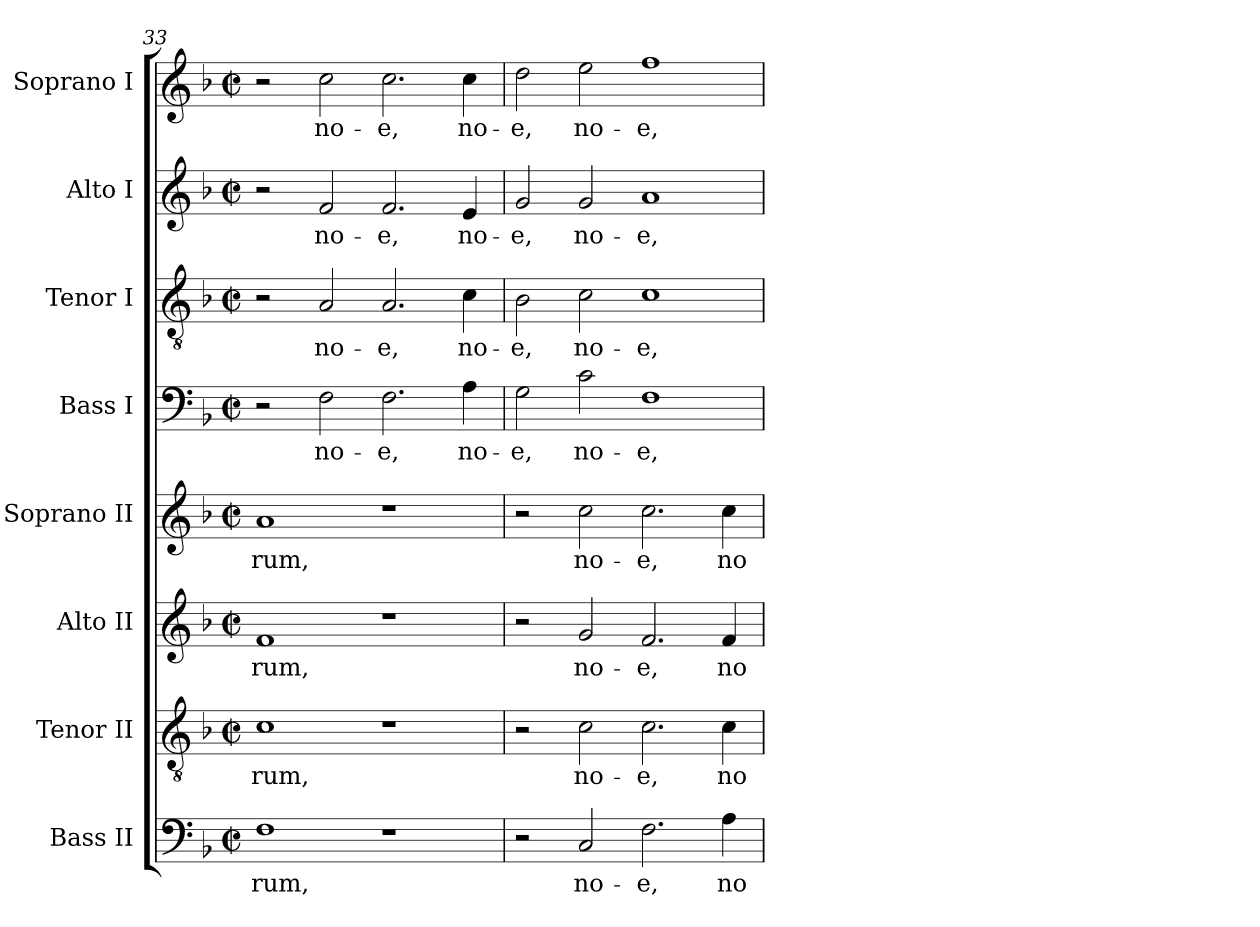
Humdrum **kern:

**kern	**text	**kern	**text	**kern	**text	**kern	**text	**kern	**text	**kern	**text	**kern	**text	**kern	**text
*part8	*part8	*part7	*part7	*part6	*part6	*part5	*part5	*part4	*part4	*part3	*part3	*part2	*part2	*part1	*part1
*staff8	*staff8	*staff7	*staff7	*staff6	*staff6	*staff5	*staff5	*staff4	*staff4	*staff3	*staff3	*staff2	*staff2	*staff1	*staff1
*I"Bass II	*	*I"Tenor II	*	*I"Alto II	*	*I"Soprano II	*	*I"Bass I	*	*I"Tenor I	*	*I"Alto I	*	*I"Soprano I	*
*I'B. II	*	*I'T. II	*	*I'A. II	*	*	*	*I'B. I	*	*I'T. I	*	*I'A. I	*	*	*
!!LO:PB:g=z
*clefF4	*	*clefGv2	*	*clefG2	*	*clefG2	*	*clefF4	*	*clefGv2	*	*clefG2	*	*clefG2	*
*	*	*ITrd7c12	*	*	*	*	*	*	*	*ITrd7c12	*	*	*	*	*
*k[b-]	*	*k[b-]	*	*k[b-]	*	*k[b-]	*	*k[b-]	*	*k[b-]	*	*k[b-]	*	*k[b-]	*
*F:	*	*F:	*	*F:	*	*F:	*	*F:	*	*F:	*	*F:	*	*F:	*
*M2/2	*	*M2/2	*	*M2/2	*	*M2/2	*	*M2/2	*	*M2/2	*	*M2/2	*	*M2/2	*
*met(c|)	*	*met(c|)	*	*met(c|)	*	*met(c|)	*	*met(c|)	*	*met(c|)	*	*met(c|)	*	*met(c|)	*
=33	=33	=33	=33	=33	=33	=33	=33	=33	=33	=33	=33	=33	=33	=33	=33
!	!LO:LY:b:color=#000000	!	!	!	!	!	!	!	!	!	!	!	!	!	!
!	!	!	!LO:LY:b:color=#000000	!	!	!	!	!	!	!	!	!	!	!	!
!	!	!	!	!	!LO:LY:b:color=#000000	!	!	!	!	!	!	!	!	!	!
!	!	!	!	!	!	!	!LO:LY:b:color=#000000	!	!	!	!	!	!	!	!
1Fi	-rum,	1Ci	-rum,	1fi	-rum,	1ai	-rum,	2r	.	2r	.	2r	.	2r	.
!	!	!	!	!	!	!	!	!	!LO:LY:b:color=#000000	!	!	!	!	!	!
!	!	!	!	!	!	!	!	!	!	!	!LO:LY:b:color=#000000	!	!	!	!
!	!	!	!	!	!	!	!	!	!	!	!	!	!LO:LY:b:color=#000000	!	!
!	!	!	!	!	!	!	!	!	!	!	!	!	!	!	!LO:LY:b:color=#000000
.	.	.	.	.	.	.	.	2Fi\	no-	2AAi/	no-	2fi/	no-	2cci\	no-
!	!	!	!	!	!	!	!	!	!LO:LY:b:color=#000000	!	!	!	!	!	!
!	!	!	!	!	!	!	!	!	!	!	!LO:LY:b:color=#000000	!	!	!	!
!	!	!	!	!	!	!	!	!	!	!	!	!	!LO:LY:b:color=#000000	!	!
!	!	!	!	!	!	!	!	!	!	!	!	!	!	!	!LO:LY:b:color=#000000
1r	.	1r	.	1r	.	1r	.	2.Fi\	-e,	2.AAi/	-e,	2.fi/	-e,	2.cci\	-e,
!	!	!	!	!	!	!	!	!	!LO:LY:b:color=#000000	!	!	!	!	!	!
!	!	!	!	!	!	!	!	!	!	!	!LO:LY:b:color=#000000	!	!	!	!
!	!	!	!	!	!	!	!	!	!	!	!	!	!LO:LY:b:color=#000000	!	!
!	!	!	!	!	!	!	!	!	!	!	!	!	!	!	!LO:LY:b:color=#000000
.	.	.	.	.	.	.	.	4Ai\	no-	4Ci\	no-	4ei/	no-	4cci\	no-
=34	=34	=34	=34	=34	=34	=34	=34	=34	=34	=34	=34	=34	=34	=34	=34
!	!	!	!	!	!	!	!	!	!LO:LY:b:color=#000000	!	!	!	!	!	!
!	!	!	!	!	!	!	!	!	!	!	!LO:LY:b:color=#000000	!	!	!	!
!	!	!	!	!	!	!	!	!	!	!	!	!	!LO:LY:b:color=#000000	!	!
!	!	!	!	!	!	!	!	!	!	!	!	!	!	!	!LO:LY:b:color=#000000
2r	.	2r	.	2r	.	2r	.	2Gi\	-e,	2BB-i\	-e,	2gi/	-e,	2ddi\	-e,
!	!LO:LY:b:color=#000000	!	!	!	!	!	!	!	!	!	!	!	!	!	!
!	!	!	!LO:LY:b:color=#000000	!	!	!	!	!	!	!	!	!	!	!	!
!	!	!	!	!	!LO:LY:b:color=#000000	!	!	!	!	!	!	!	!	!	!
!	!	!	!	!	!	!	!LO:LY:b:color=#000000	!	!	!	!	!	!	!	!
!	!	!	!	!	!	!	!	!	!LO:LY:b:color=#000000	!	!	!	!	!	!
!	!	!	!	!	!	!	!	!	!	!	!LO:LY:b:color=#000000	!	!	!	!
!	!	!	!	!	!	!	!	!	!	!	!	!	!LO:LY:b:color=#000000	!	!
!	!	!	!	!	!	!	!	!	!	!	!	!	!	!	!LO:LY:b:color=#000000
2Ci/	no-	2Ci\	no-	2gi/	no-	2cci\	no-	2ci\	no-	2Ci\	no-	2gi/	no-	2eei\	no-
!	!LO:LY:b:color=#000000	!	!	!	!	!	!	!	!	!	!	!	!	!	!
!	!	!	!LO:LY:b:color=#000000	!	!	!	!	!	!	!	!	!	!	!	!
!	!	!	!	!	!LO:LY:b:color=#000000	!	!	!	!	!	!	!	!	!	!
!	!	!	!	!	!	!	!LO:LY:b:color=#000000	!	!	!	!	!	!	!	!
!	!	!	!	!	!	!	!	!	!LO:LY:b:color=#000000	!	!	!	!	!	!
!	!	!	!	!	!	!	!	!	!	!	!LO:LY:b:color=#000000	!	!	!	!
!	!	!	!	!	!	!	!	!	!	!	!	!	!LO:LY:b:color=#000000	!	!
!	!	!	!	!	!	!	!	!	!	!	!	!	!	!	!LO:LY:b:color=#000000
2.Fi\	-e,	2.Ci\	-e,	2.fi/	-e,	2.cci\	-e,	1Fi	-e,	1Ci	-e,	1ai	-e,	1ffi	-e,
!	!LO:LY:b:color=#000000	!	!	!	!	!	!	!	!	!	!	!	!	!	!
!	!	!	!LO:LY:b:color=#000000	!	!	!	!	!	!	!	!	!	!	!	!
!	!	!	!	!	!LO:LY:b:color=#000000	!	!	!	!	!	!	!	!	!	!
!	!	!	!	!	!	!	!LO:LY:b:color=#000000	!	!	!	!	!	!	!	!
4Ai\	no-	4Ci\	no-	4fi/	no-	4cci\	no-	.	.	.	.	.	.	.	.
=	=	=	=	=	=	=	=	=	=	=	=	=	=	=	=
*-	*-	*-	*-	*-	*-	*-	*-	*-	*-	*-	*-	*-	*-	*-	*-
